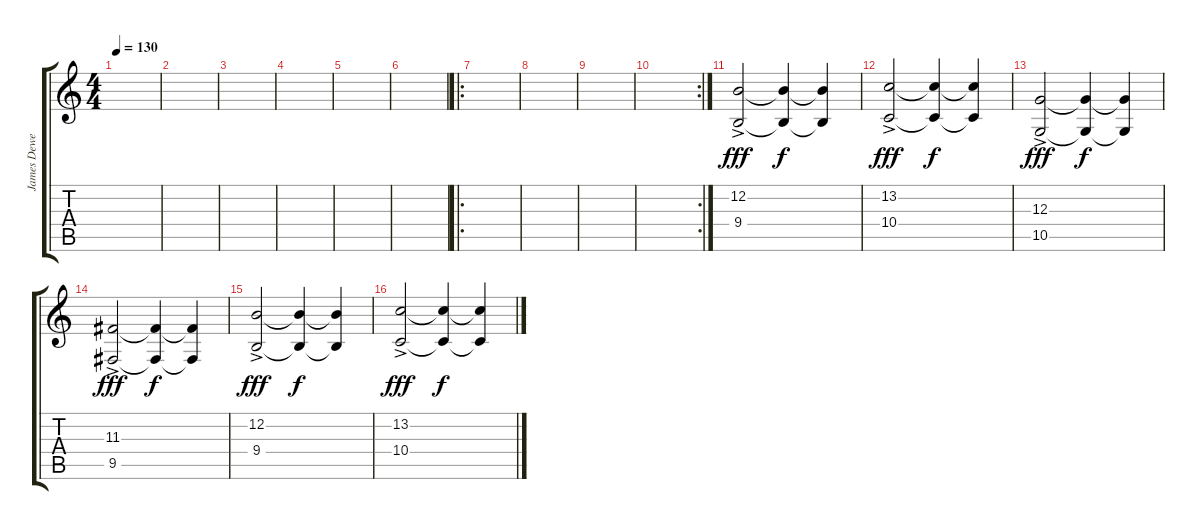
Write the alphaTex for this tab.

\track ("James Dewees - Keyboard" "James Dewe") {instrument lead2sawtooth}
\staff {score tabs}
\tuning (E4 B3 G3 D3 A2 E2) {hide}
\ts (4 4)
\tempo 130
\clef g2
\ks c
|
|
|
|
|
|
\ro
|
|
|
\rc 2
|
(12.2{ac} 9.4{ac}).2{dy fff volume 8} (12.2{t} 9.4{t}).4{dy f volume 4} (12.2{t} 9.4{t}).4 |
(13.2{ac} 10.4{ac}).2{dy fff volume 8} (13.2{t} 10.4{t}).4{dy f volume 4} (13.2{t} 10.4{t}).4 |
(12.3{ac} 10.5{ac}).2{dy fff volume 8} (12.3{t} 10.5{t}).4{dy f volume 4} (12.3{t} 10.5{t}).4 |
(11.3{ac} 9.5{ac}).2{dy fff volume 8} (11.3{t} 9.5{t}).4{dy f volume 4} (11.3{t} 9.5{t}).4 |
(12.2{ac} 9.4{ac}).2{dy fff volume 8} (12.2{t} 9.4{t}).4{dy f volume 4} (12.2{t} 9.4{t}).4 |
(13.2{ac} 10.4{ac}).2{dy fff volume 8} (13.2{t} 10.4{t}).4{dy f volume 4} (13.2{t} 10.4{t}).4
